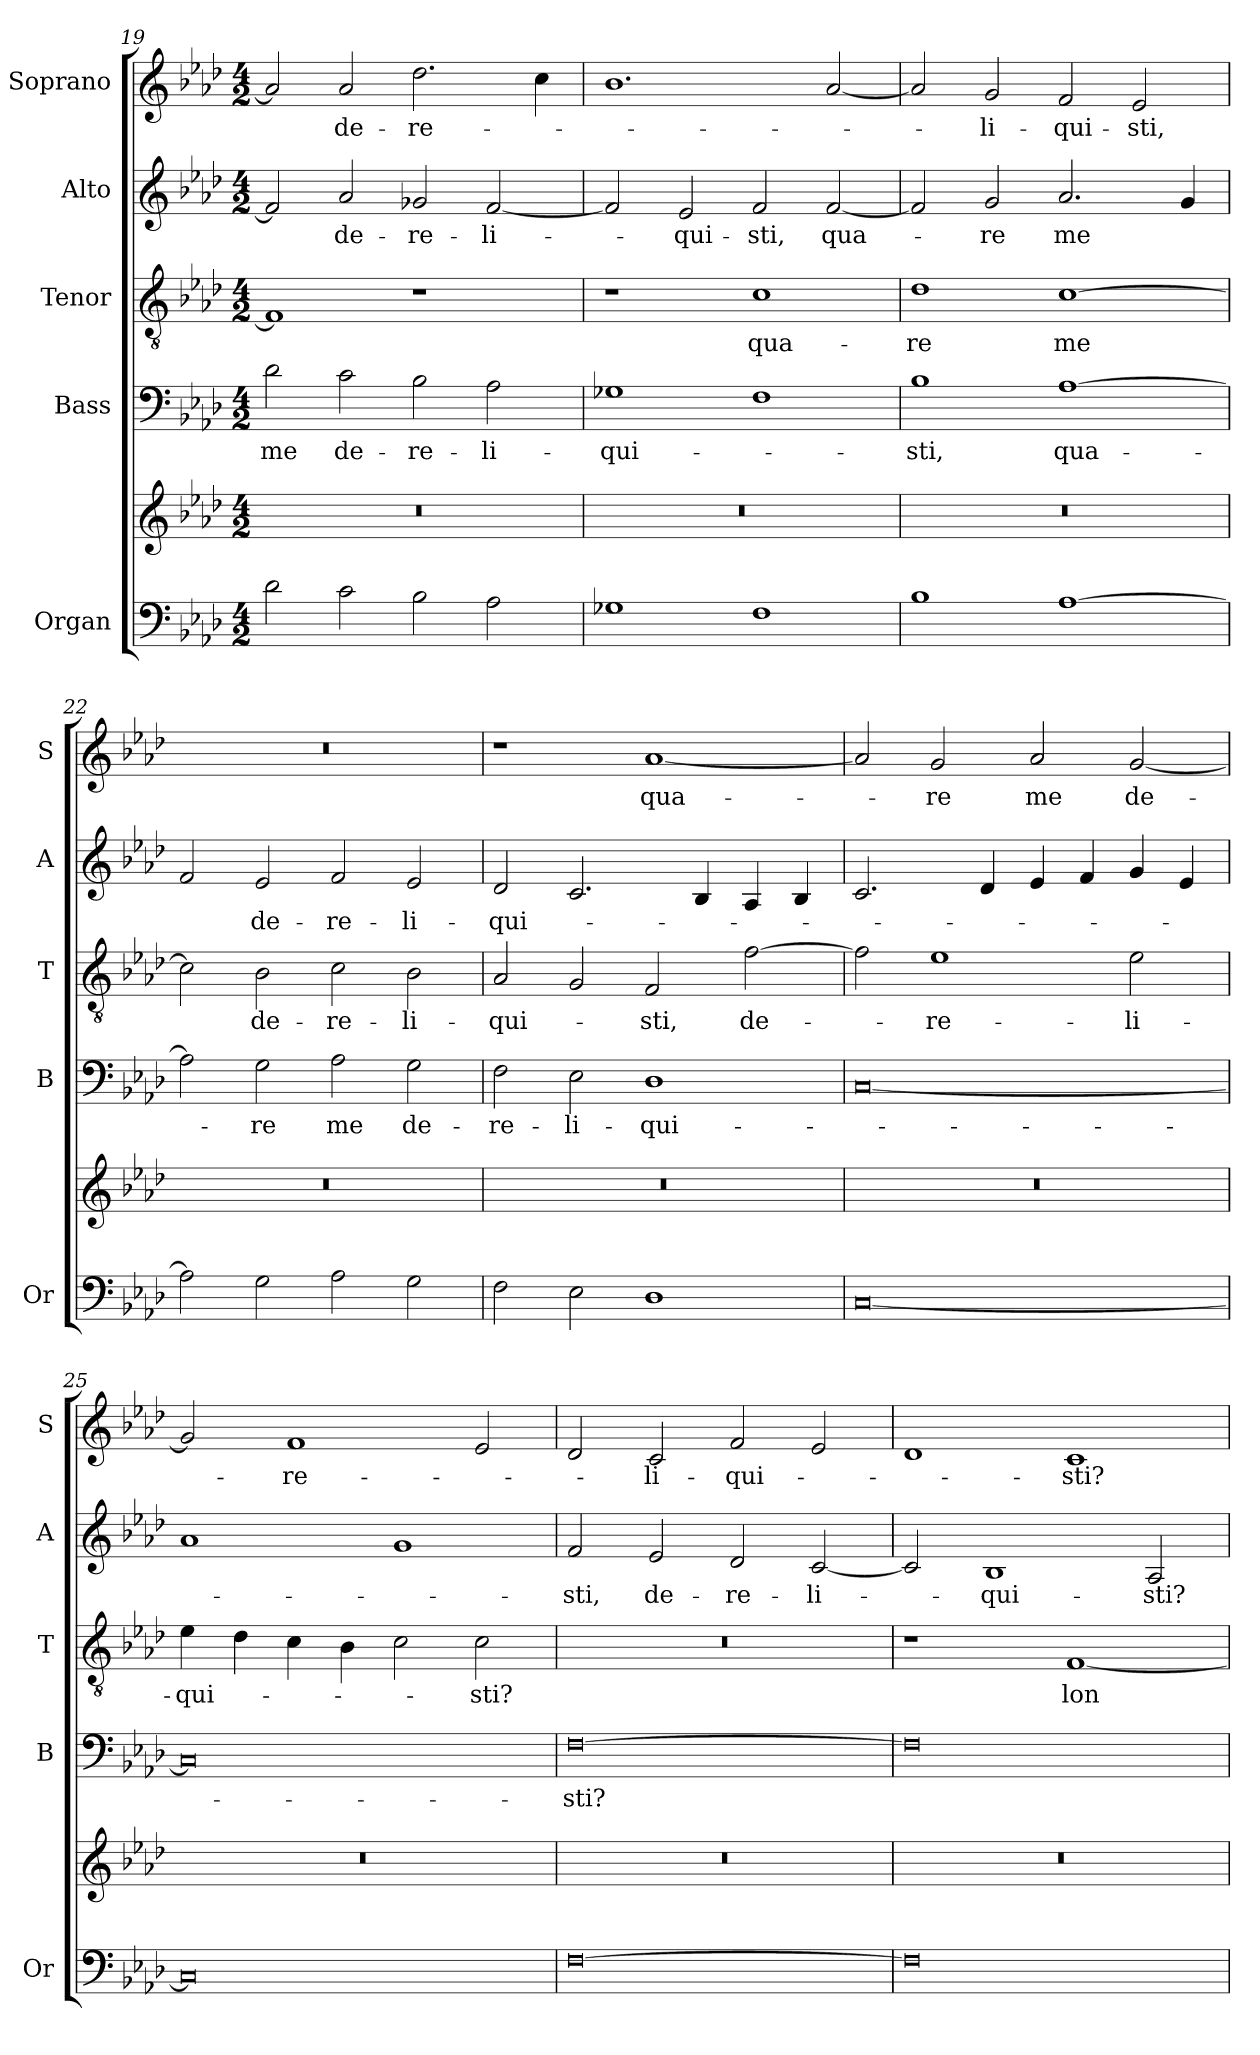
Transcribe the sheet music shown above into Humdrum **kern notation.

**kern	**kern	**kern	**text	**kern	**text	**kern	**text	**kern	**text
*part5	*part5	*part4	*part4	*part3	*part3	*part2	*part2	*part1	*part1
*staff6	*staff5	*staff4	*staff4	*staff3	*staff3	*staff2	*staff2	*staff1	*staff1
*I"Organ	*	*I"Bass	*	*I"Tenor	*	*I"Alto	*	*I"Soprano	*
*I'Or	*	*I'B	*	*I'T	*	*I'A	*	*I'S	*
*clefF4	*clefG2	*clefF4	*	*clefGv2	*	*clefG2	*	*clefG2	*
*k[b-e-a-d-]	*k[b-e-a-d-]	*k[b-e-a-d-]	*	*k[b-e-a-d-]	*	*k[b-e-a-d-]	*	*k[b-e-a-d-]	*
*A-:	*A-:	*A-:	*	*A-:	*	*A-:	*	*A-:	*
*M4/2	*M4/2	*M4/2	*	*M4/2	*	*M4/2	*	*M4/2	*
=19	=19	=19	=19	=19	=19	=19	=19	=19	=19
!	!	!	!LO:LY:b	!	!	!	!	!	!
2d-\	0r	2d-\	me	1F]	.	2f/]	.	2a-/]	.
!	!	!	!LO:LY:b	!	!	!	!LO:LY:b	!	!LO:LY:b
2c\	.	2c\	de-	.	.	2a-/	de-	2a-/	de-
!	!	!	!LO:LY:b	!	!	!	!LO:LY:b	!	!LO:LY:b
2B-\	.	2B-\	-re-	1r	.	2g-X/	-re-	2.dd-\	-re-
!	!	!	!LO:LY:b	!	!	!	!LO:LY:b	!	!
2A-\	.	2A-\	-li-	.	.	[2f/	-li-	.	.
.	.	.	.	.	.	.	.	4cc\	.
=20	=20	=20	=20	=20	=20	=20	=20	=20	=20
!	!	!	!LO:LY:b	!	!	!	!	!	!
1G-X	0r	1G-X	-qui-	1r	.	2f/]	.	1.b-	.
!	!	!	!	!	!	!	!LO:LY:b	!	!
.	.	.	.	.	.	2e-/	-qui-	.	.
!	!	!	!	!	!LO:LY:b	!	!LO:LY:b	!	!
1F	.	1F	.	1c	qua-	2f/	-sti,	.	.
!	!	!	!	!	!	!	!LO:LY:b	!	!
.	.	.	.	.	.	[2f/	qua-	[2a-/	.
!!LO:LB:g=z
=21	=21	=21	=21	=21	=21	=21	=21	=21	=21
!	!	!	!LO:LY:b	!	!LO:LY:b	!	!	!	!
1B-	0r	1B-	-sti,	1d-	-re	2f/]	.	2a-/]	.
!	!	!	!	!	!	!	!LO:LY:b	!	!LO:LY:b
.	.	.	.	.	.	2g/	-re	2g/	-li-
!	!	!	!LO:LY:b	!	!LO:LY:b	!	!LO:LY:b	!	!LO:LY:b
[1A-	.	[1A-	qua-	[1c	me	2.a-/	me	2f/	-qui-
!	!	!	!	!	!	!	!	!	!LO:LY:b
.	.	.	.	.	.	.	.	2e-/	-sti,
.	.	.	.	.	.	4g/	.	.	.
=22	=22	=22	=22	=22	=22	=22	=22	=22	=22
2A-\]	0r	2A-\]	.	2c\]	.	2f/	.	0r	.
!	!	!	!LO:LY:b	!	!LO:LY:b	!	!LO:LY:b	!	!
2G\	.	2G\	-re	2B-\	de-	2e-/	de-	.	.
!	!	!	!LO:LY:b	!	!LO:LY:b	!	!LO:LY:b	!	!
2A-\	.	2A-\	me	2c\	-re-	2f/	-re-	.	.
!	!	!	!LO:LY:b	!	!LO:LY:b	!	!LO:LY:b	!	!
2G\	.	2G\	de-	2B-\	-li-	2e-/	-li-	.	.
=23	=23	=23	=23	=23	=23	=23	=23	=23	=23
!	!	!	!LO:LY:b	!	!LO:LY:b	!	!LO:LY:b	!	!
2F\	0r	2F\	-re-	2A-/	-qui-	2d-/	-qui-	1r	.
!	!	!	!LO:LY:b	!	!	!	!	!	!
2E-\	.	2E-\	-li-	2G/	.	2.c/	.	.	.
!	!	!	!LO:LY:b	!	!LO:LY:b	!	!	!	!LO:LY:b
1D-	.	1D-	-qui-	2F/	-sti,	.	.	[1a-	qua-
.	.	.	.	.	.	4B-/	.	.	.
!	!	!	!	!	!LO:LY:b	!	!	!	!
.	.	.	.	[2f\	de-	4A-/	.	.	.
.	.	.	.	.	.	4B-/	.	.	.
=24	=24	=24	=24	=24	=24	=24	=24	=24	=24
[0C	0r	[0C	.	2f\]	.	2.c/	.	2a-/]	.
!	!	!	!	!	!LO:LY:b	!	!	!	!LO:LY:b
.	.	.	.	1e-	-re-	.	.	2g/	-re
.	.	.	.	.	.	4d-/	.	.	.
!	!	!	!	!	!	!	!	!	!LO:LY:b
.	.	.	.	.	.	4e-/	.	2a-/	me
.	.	.	.	.	.	4f/	.	.	.
!	!	!	!	!	!LO:LY:b	!	!	!	!LO:LY:b
.	.	.	.	2e-\	-li-	4g/	.	[2g/	de-
.	.	.	.	.	.	4e-/	.	.	.
=25	=25	=25	=25	=25	=25	=25	=25	=25	=25
!	!	!	!	!	!LO:LY:b	!	!	!	!
0C]	0r	0C]	.	4e-\	-qui-	1a-	.	2g/]	.
.	.	.	.	4d-\	.	.	.	.	.
!	!	!	!	!	!	!	!	!	!LO:LY:b
.	.	.	.	4c\	.	.	.	1f	-re-
.	.	.	.	4B-\	.	.	.	.	.
.	.	.	.	2c\	.	1g	.	.	.
!	!	!	!	!	!LO:LY:b	!	!	!	!
.	.	.	.	2c\	-sti?	.	.	2e-/	.
!!LO:PB:g=z
=26	=26	=26	=26	=26	=26	=26	=26	=26	=26
!	!	!	!LO:LY:b	!	!	!	!LO:LY:b	!	!
[0F	0r	[0F	-sti?	0r	.	2f/	-sti,	2d-/	.
!	!	!	!	!	!	!	!LO:LY:b	!	!LO:LY:b
.	.	.	.	.	.	2e-/	de-	2c/	-li-
!	!	!	!	!	!	!	!LO:LY:b	!	!LO:LY:b
.	.	.	.	.	.	2d-/	-re-	2f/	-qui-
!	!	!	!	!	!	!	!LO:LY:b	!	!
.	.	.	.	.	.	[2c/	-li-	2e-/	.
=27	=27	=27	=27	=27	=27	=27	=27	=27	=27
0F]	0r	0F]	.	1r	.	2c/]	.	1d-	.
!	!	!	!	!	!	!	!LO:LY:b	!	!
.	.	.	.	.	.	1B-	-qui-	.	.
!	!	!	!	!	!LO:LY:b	!	!	!	!LO:LY:b
.	.	.	.	[1F	lon-	.	.	1c	-sti?
!	!	!	!	!	!	!	!LO:LY:b	!	!
.	.	.	.	.	.	2A-/	-sti?	.	.
=	=	=	=	=	=	=	=	=	=
*-	*-	*-	*-	*-	*-	*-	*-	*-	*-
